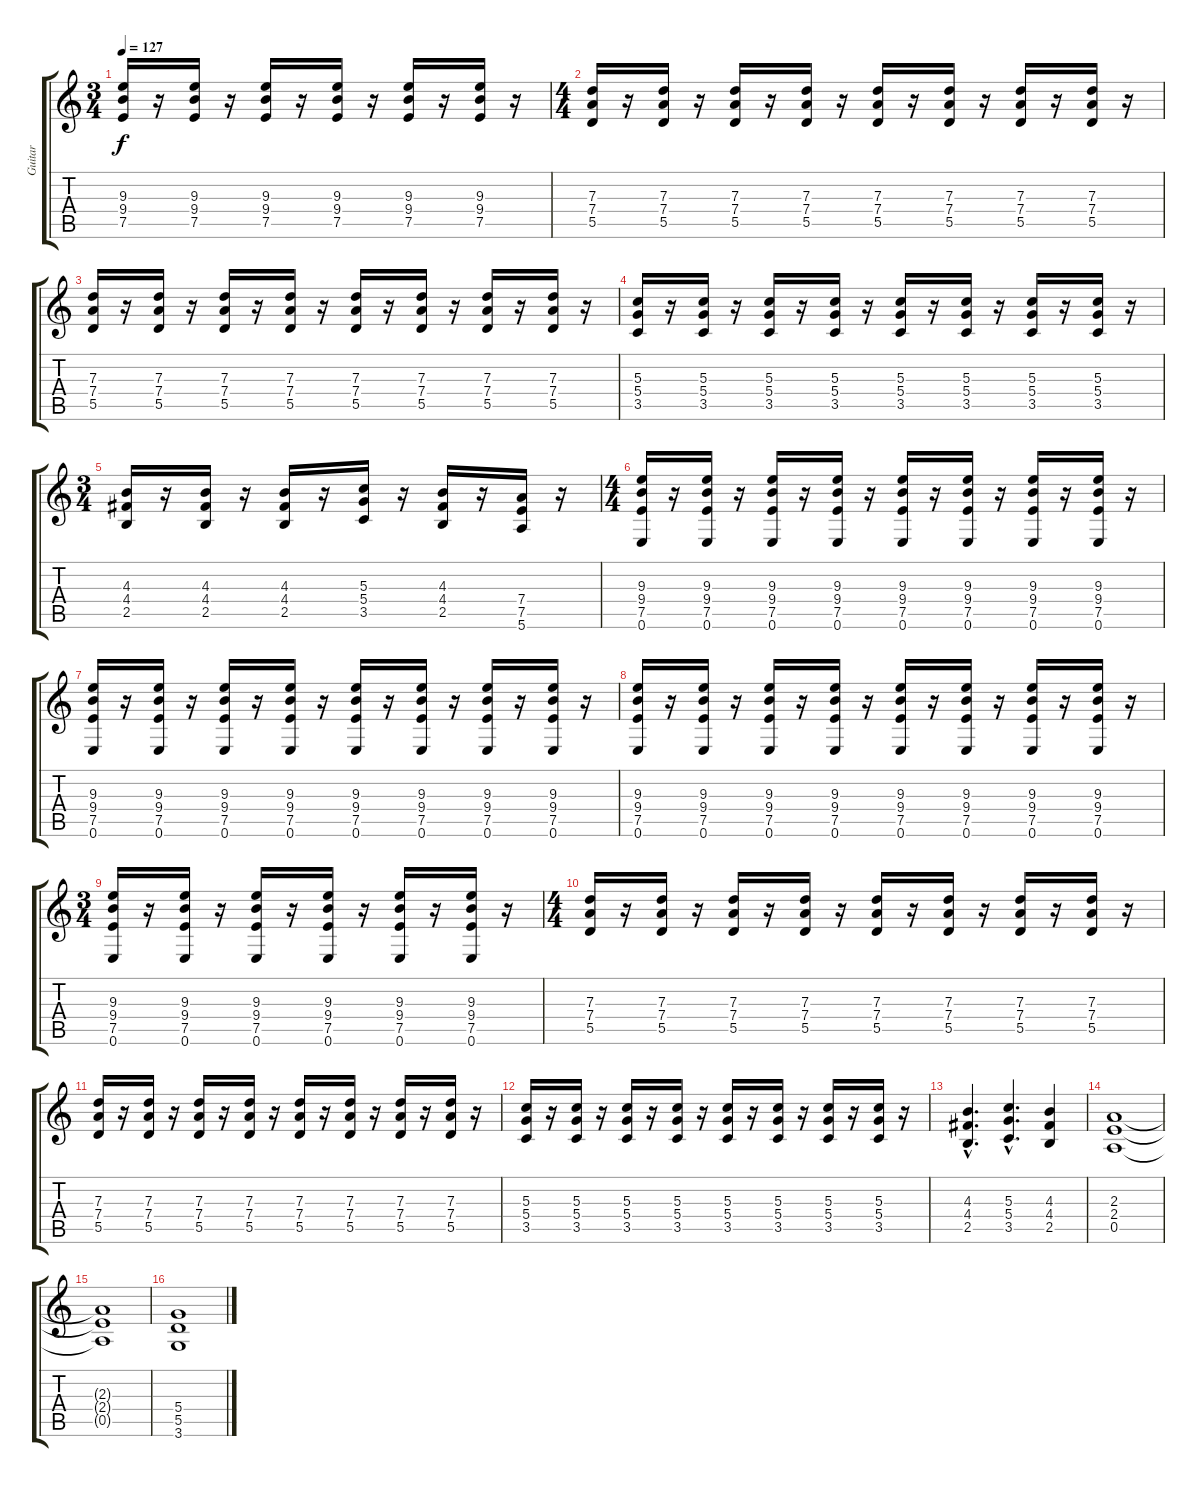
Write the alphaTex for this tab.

\track ("Guitar " "Guitar ") {instrument distortionguitar}
\staff {score tabs}
\tuning (E4 B3 G3 D3 A2 E2) {hide}
\ts (3 4)
\tempo 127
\clef g2
\ks c
(9.3 9.4 7.5).16{dy f} r.16 (9.3 9.4 7.5).16 r.16 (9.3 9.4 7.5).16 r.16 (9.3 9.4 7.5).16 r.16 (9.3 9.4 7.5).16 r.16 (9.3 9.4 7.5).16 r.16 |
\ts (4 4)
(7.3 7.4 5.5).16 r.16 (7.3 7.4 5.5).16 r.16 (7.3 7.4 5.5).16 r.16 (7.3 7.4 5.5).16 r.16 (7.3 7.4 5.5).16 r.16 (7.3 7.4 5.5).16 r.16 (7.3 7.4 5.5).16 r.16 (7.3 7.4 5.5).16 r.16 |
(7.3 7.4 5.5).16 r.16 (7.3 7.4 5.5).16 r.16 (7.3 7.4 5.5).16 r.16 (7.3 7.4 5.5).16 r.16 (7.3 7.4 5.5).16 r.16 (7.3 7.4 5.5).16 r.16 (7.3 7.4 5.5).16 r.16 (7.3 7.4 5.5).16 r.16 |
(5.3 5.4 3.5).16 r.16 (5.3 5.4 3.5).16 r.16 (5.3 5.4 3.5).16 r.16 (5.3 5.4 3.5).16 r.16 (5.3 5.4 3.5).16 r.16 (5.3 5.4 3.5).16 r.16 (5.3 5.4 3.5).16 r.16 (5.3 5.4 3.5).16 r.16 |
\ts (3 4)
(4.3 4.4 2.5).16 r.16 (4.3 4.4 2.5).16 r.16 (4.3 4.4 2.5).16 r.16 (5.3 5.4 3.5).16 r.16 (4.3 4.4 2.5).16 r.16 (7.4 7.5 5.6).16 r.16 |
\ts (4 4)
(9.3 9.4 7.5 0.6).16 r.16 (9.3 9.4 7.5 0.6).16 r.16 (9.3 9.4 7.5 0.6).16 r.16 (9.3 9.4 7.5 0.6).16 r.16 (9.3 9.4 7.5 0.6).16 r.16 (9.3 9.4 7.5 0.6).16 r.16 (9.3 9.4 7.5 0.6).16 r.16 (9.3 9.4 7.5 0.6).16 r.16 |
(9.3 9.4 7.5 0.6).16 r.16 (9.3 9.4 7.5 0.6).16 r.16 (9.3 9.4 7.5 0.6).16 r.16 (9.3 9.4 7.5 0.6).16 r.16 (9.3 9.4 7.5 0.6).16 r.16 (9.3 9.4 7.5 0.6).16 r.16 (9.3 9.4 7.5 0.6).16 r.16 (9.3 9.4 7.5 0.6).16 r.16 |
(9.3 9.4 7.5 0.6).16 r.16 (9.3 9.4 7.5 0.6).16 r.16 (9.3 9.4 7.5 0.6).16 r.16 (9.3 9.4 7.5 0.6).16 r.16 (9.3 9.4 7.5 0.6).16 r.16 (9.3 9.4 7.5 0.6).16 r.16 (9.3 9.4 7.5 0.6).16 r.16 (9.3 9.4 7.5 0.6).16 r.16 |
\ts (3 4)
(9.3 9.4 7.5 0.6).16 r.16 (9.3 9.4 7.5 0.6).16 r.16 (9.3 9.4 7.5 0.6).16 r.16 (9.3 9.4 7.5 0.6).16 r.16 (9.3 9.4 7.5 0.6).16 r.16 (9.3 9.4 7.5 0.6).16 r.16 |
\ts (4 4)
(7.3 7.4 5.5).16 r.16 (7.3 7.4 5.5).16 r.16 (7.3 7.4 5.5).16 r.16 (7.3 7.4 5.5).16 r.16 (7.3 7.4 5.5).16 r.16 (7.3 7.4 5.5).16 r.16 (7.3 7.4 5.5).16 r.16 (7.3 7.4 5.5).16 r.16 |
(7.3 7.4 5.5).16 r.16 (7.3 7.4 5.5).16 r.16 (7.3 7.4 5.5).16 r.16 (7.3 7.4 5.5).16 r.16 (7.3 7.4 5.5).16 r.16 (7.3 7.4 5.5).16 r.16 (7.3 7.4 5.5).16 r.16 (7.3 7.4 5.5).16 r.16 |
(5.3 5.4 3.5).16 r.16 (5.3 5.4 3.5).16 r.16 (5.3 5.4 3.5).16 r.16 (5.3 5.4 3.5).16 r.16 (5.3 5.4 3.5).16 r.16 (5.3 5.4 3.5).16 r.16 (5.3 5.4 3.5).16 r.16 (5.3 5.4 3.5).16 r.16 |
(4.3{hac} 4.4{hac} 2.5{hac}).4{d} (5.3{hac} 5.4{hac} 3.5{hac}).4{d} (4.3 4.4 2.5).4 |
(2.3 2.4 0.5).1 |
(2.3{t} 2.4{t} 0.5{t}).1 |
(5.4 5.5 3.6).1
